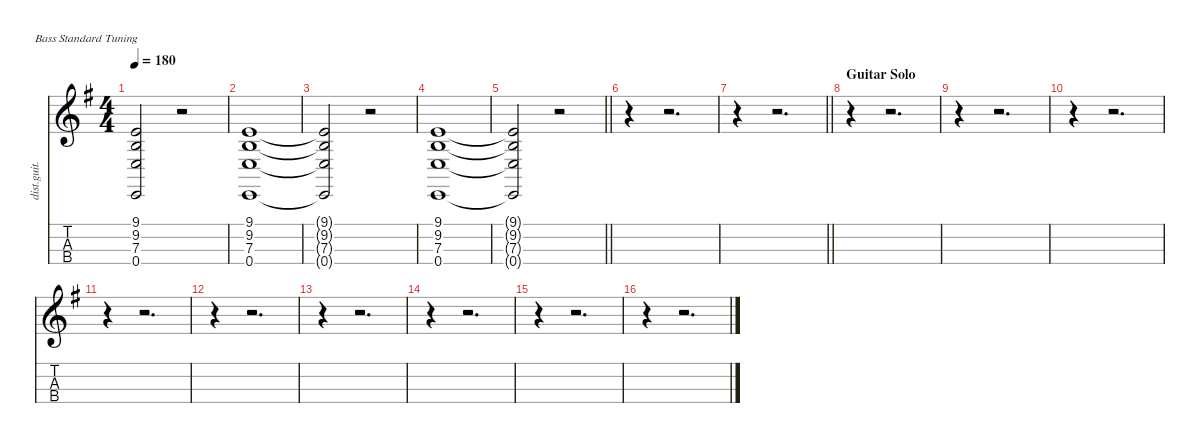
\defaultSystemsLayout 4
\hideDynamics
\bracketExtendMode nobrackets
\otherSystemsTrackNameOrientation horizontal
\track ("Intro Bass" "dist.guit.") {instrument distortionguitar}
\staff {score tabs}
\tuning (G2 D2 A1 E1)
\ts (4 4)
\tempo 180
\clef g2
\ks eminor
(9.1{t acc forcenatural} 9.2{t acc forcenatural} 7.3{t acc forcenatural} 0.4{t acc forcenatural}).2{dy mf beam Up} r.2{beam Up} |
(9.1{acc forcenatural} 9.2{acc forcenatural} 7.3{acc forcenatural} 0.4{acc forcenatural}).1{beam Up} |
(9.1{t acc forcenatural} 9.2{t acc forcenatural} 7.3{t acc forcenatural} 0.4{t acc forcenatural}).2{beam Up} r.2{beam Up} |
(9.1{acc forcenatural} 9.2{acc forcenatural} 7.3{acc forcenatural} 0.4{acc forcenatural}).1{beam Up} |
\barLineRight lightlight
(9.1{t acc forcenatural} 9.2{t acc forcenatural} 7.3{t acc forcenatural} 0.4{t acc forcenatural}).2{beam Up} r.2{beam Up} |
r.4{beam Down} r.2{d beam Down} |
\barLineRight lightlight
r.4{beam Down} r.2{d beam Down} |
\section ("" "Guitar Solo")
r.4{beam Down} r.2{d beam Down} |
r.4{beam Down} r.2{d beam Down} |
r.4{beam Down} r.2{d beam Down} |
r.4{beam Down} r.2{d beam Down} |
r.4{beam Down} r.2{d beam Down} |
r.4{beam Down} r.2{d beam Down} |
r.4{beam Down} r.2{d beam Down} |
r.4{beam Down} r.2{d beam Down} |
r.4{beam Down} r.2{d beam Down}
